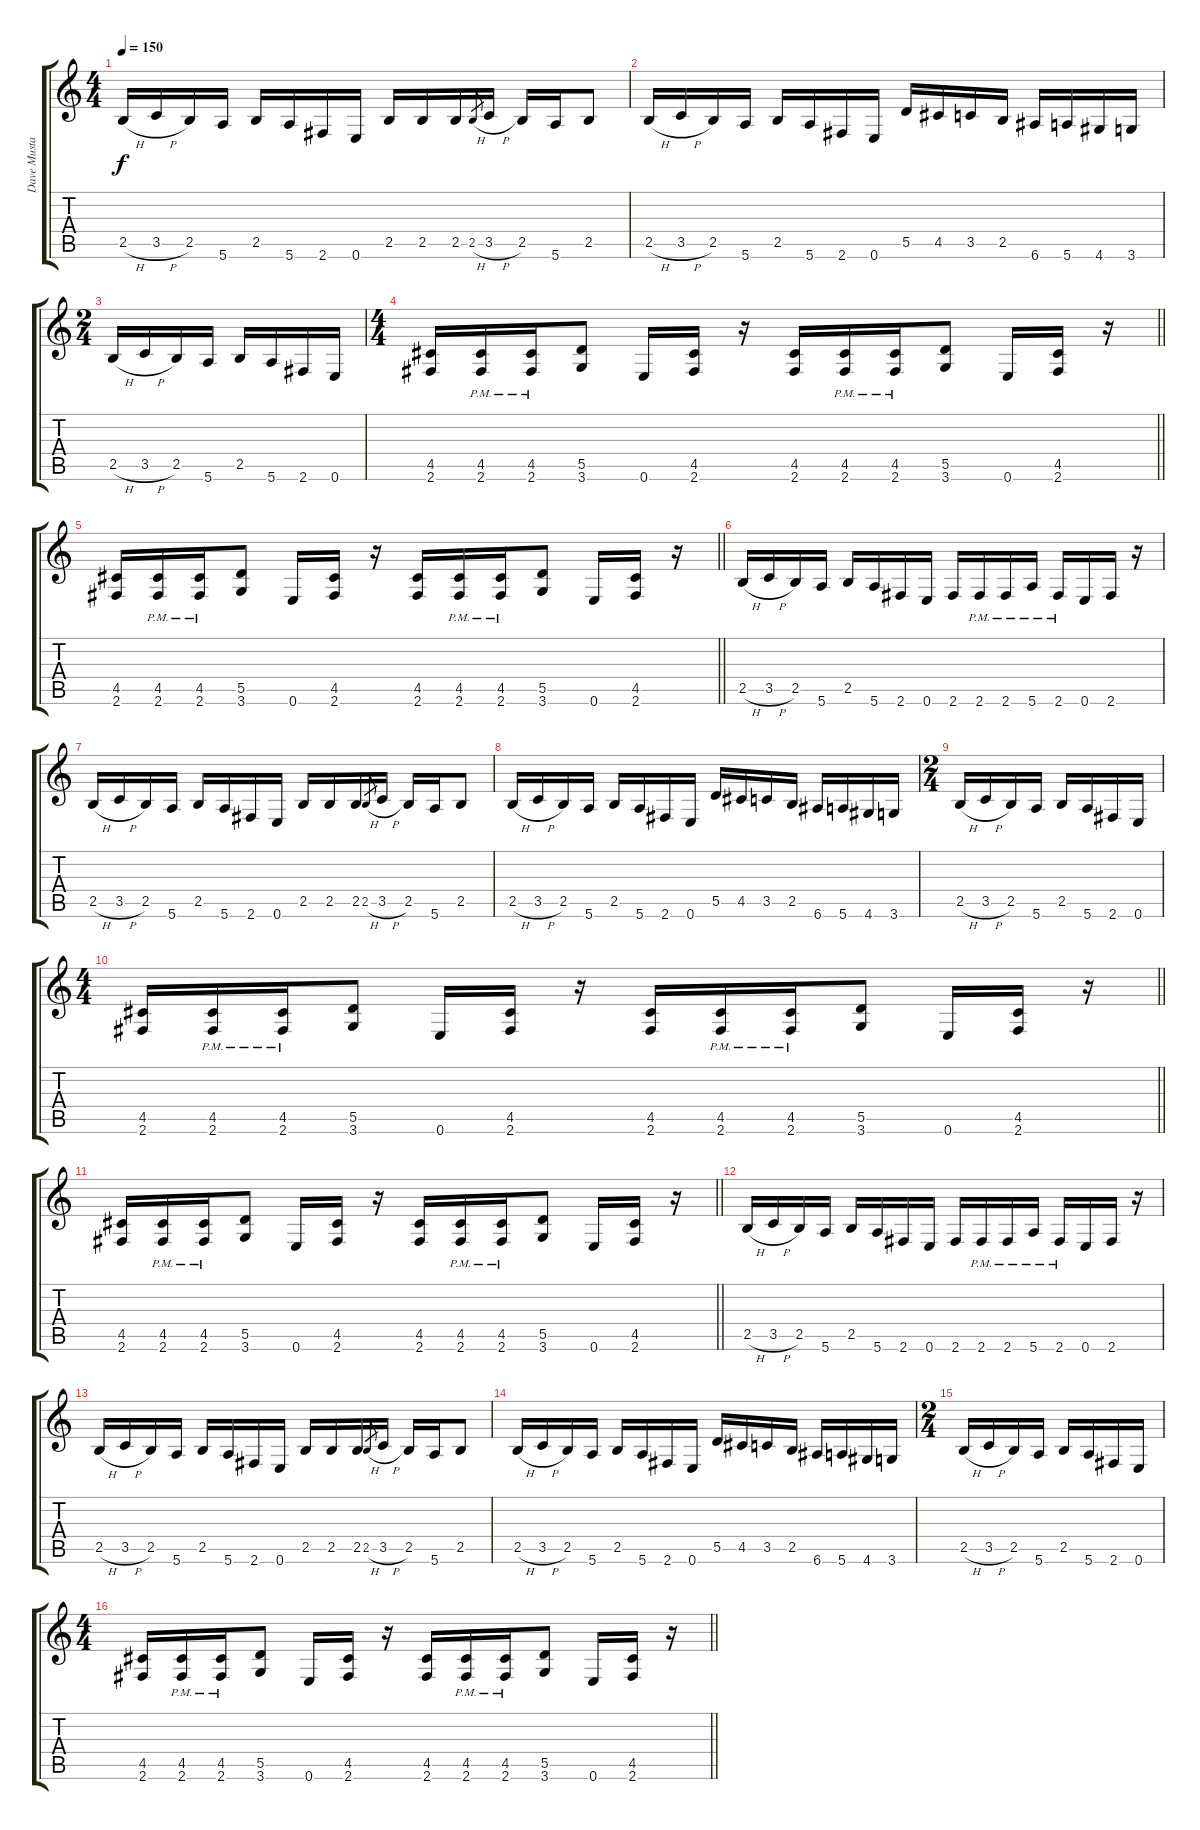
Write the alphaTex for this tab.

\track ("Dave Mustaine" "Dave Musta") {instrument distortionguitar}
\staff {score tabs}
\tuning (E4 B3 G3 D3 A2 E2) {hide}
\ts (4 4)
\tempo 150
\clef g2
\ks c
2.5{h}.16{dy f} 3.5{h}.16 2.5.16 5.6.16 2.5.16 5.6.16 2.6.16 0.6.16 2.5.16 2.5.16 2.5.16 2.5{h}.8{gr} 3.5{h}.16 2.5.16 5.6.16 2.5.8 |
2.5{h}.16 3.5{h}.16 2.5.16 5.6.16 2.5.16 5.6.16 2.6.16 0.6.16 5.5.16 4.5.16 3.5.16 2.5.16 6.6.16 5.6.16 4.6.16 3.6.16 |
\ts (2 4)
2.5{h}.16 3.5{h}.16 2.5.16 5.6.16 2.5.16 5.6.16 2.6.16 0.6.16 |
\ts (4 4)
\barLineRight lightlight
(4.5 2.6).16 (4.5{pm} 2.6{pm}).16 (4.5{pm} 2.6{pm}).16 (5.5 3.6).8 0.6.16 (4.5 2.6).16 r.16 (4.5 2.6).16 (4.5{pm} 2.6{pm}).16 (4.5{pm} 2.6{pm}).16 (5.5 3.6).8 0.6.16 (4.5 2.6).16 r.16 |
\barLineRight lightlight
(4.5 2.6).16 (4.5{pm} 2.6{pm}).16 (4.5{pm} 2.6{pm}).16 (5.5 3.6).8 0.6.16 (4.5 2.6).16 r.16 (4.5 2.6).16 (4.5{pm} 2.6{pm}).16 (4.5{pm} 2.6{pm}).16 (5.5 3.6).8 0.6.16 (4.5 2.6).16 r.16 |
\section ("" "")
2.5{h}.16 3.5{h}.16 2.5.16 5.6.16 2.5.16 5.6.16 2.6.16 0.6.16 2.6.16 2.6{pm}.16 2.6{pm}.16 5.6{pm}.16 2.6{pm}.16 0.6.16 2.6.16 r.16 |
2.5{h}.16 3.5{h}.16 2.5.16 5.6.16 2.5.16 5.6.16 2.6.16 0.6.16 2.5.16 2.5.16 2.5.16 2.5{h}.8{gr} 3.5{h}.16 2.5.16 5.6.16 2.5.8 |
2.5{h}.16 3.5{h}.16 2.5.16 5.6.16 2.5.16 5.6.16 2.6.16 0.6.16 5.5.16 4.5.16 3.5.16 2.5.16 6.6.16 5.6.16 4.6.16 3.6.16 |
\ts (2 4)
2.5{h}.16 3.5{h}.16 2.5.16 5.6.16 2.5.16 5.6.16 2.6.16 0.6.16 |
\ts (4 4)
\barLineRight lightlight
(4.5 2.6).16 (4.5{pm} 2.6{pm}).16 (4.5{pm} 2.6{pm}).16 (5.5 3.6).8 0.6.16 (4.5 2.6).16 r.16 (4.5 2.6).16 (4.5{pm} 2.6{pm}).16 (4.5{pm} 2.6{pm}).16 (5.5 3.6).8 0.6.16 (4.5 2.6).16 r.16 |
\barLineRight lightlight
(4.5 2.6).16 (4.5{pm} 2.6{pm}).16 (4.5{pm} 2.6{pm}).16 (5.5 3.6).8 0.6.16 (4.5 2.6).16 r.16 (4.5 2.6).16 (4.5{pm} 2.6{pm}).16 (4.5{pm} 2.6{pm}).16 (5.5 3.6).8 0.6.16 (4.5 2.6).16 r.16 |
\section ("" "")
2.5{h}.16 3.5{h}.16 2.5.16 5.6.16 2.5.16 5.6.16 2.6.16 0.6.16 2.6.16 2.6{pm}.16 2.6{pm}.16 5.6{pm}.16 2.6{pm}.16 0.6.16 2.6.16 r.16 |
2.5{h}.16 3.5{h}.16 2.5.16 5.6.16 2.5.16 5.6.16 2.6.16 0.6.16 2.5.16 2.5.16 2.5.16 2.5{h}.8{gr} 3.5{h}.16 2.5.16 5.6.16 2.5.8 |
2.5{h}.16 3.5{h}.16 2.5.16 5.6.16 2.5.16 5.6.16 2.6.16 0.6.16 5.5.16 4.5.16 3.5.16 2.5.16 6.6.16 5.6.16 4.6.16 3.6.16 |
\ts (2 4)
2.5{h}.16 3.5{h}.16 2.5.16 5.6.16 2.5.16 5.6.16 2.6.16 0.6.16 |
\ts (4 4)
\barLineRight lightlight
(4.5 2.6).16 (4.5{pm} 2.6{pm}).16 (4.5{pm} 2.6{pm}).16 (5.5 3.6).8 0.6.16 (4.5 2.6).16 r.16 (4.5 2.6).16 (4.5{pm} 2.6{pm}).16 (4.5{pm} 2.6{pm}).16 (5.5 3.6).8 0.6.16 (4.5 2.6).16 r.16
